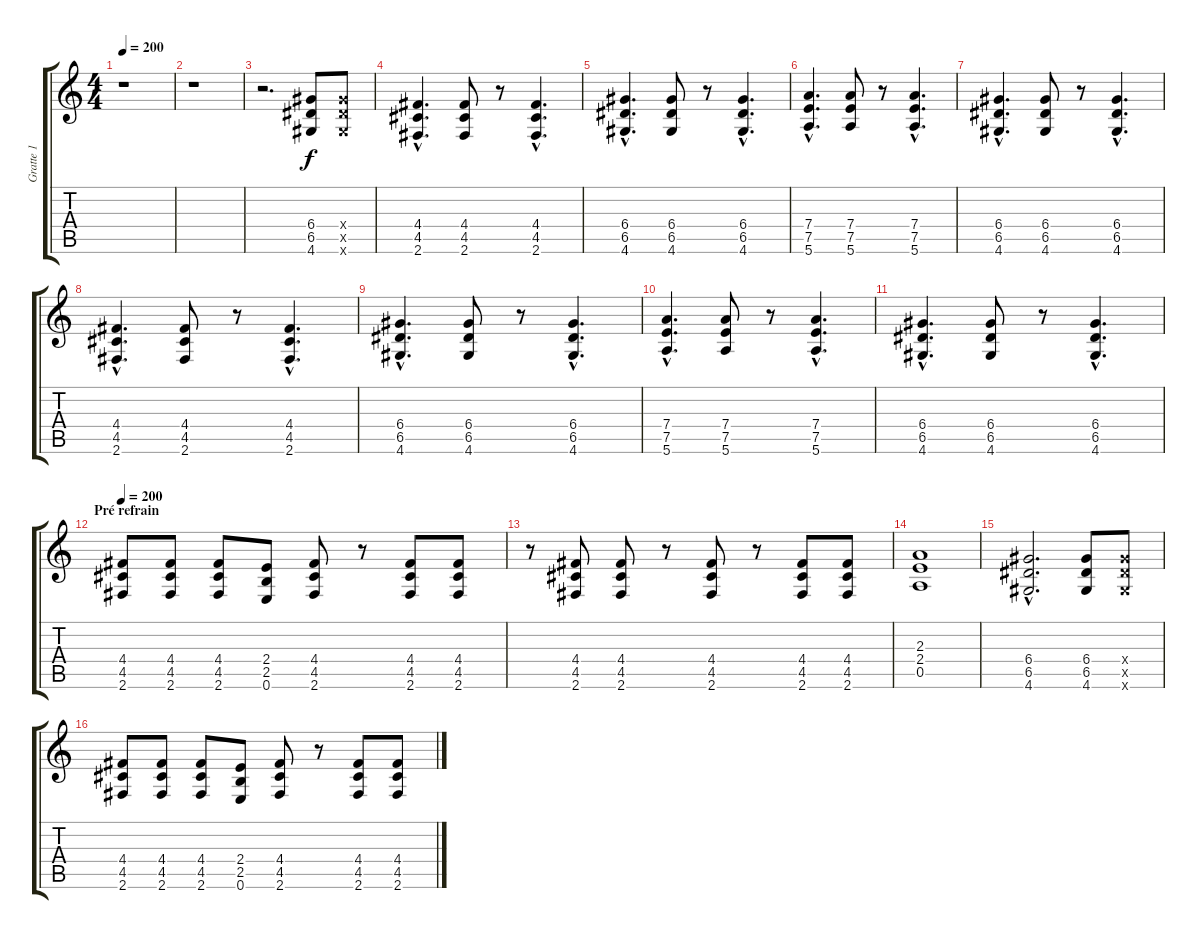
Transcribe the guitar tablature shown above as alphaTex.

\track ("Gratte 1" "Gratte 1") {instrument overdrivenguitar}
\staff {score tabs}
\tuning (E4 B3 G3 D3 A2 E2) {hide}
\ts (4 4)
\tempo 200
\clef g2
\ks c
r.1{dy f} |
r.1 |
r.2{d} (6.4 6.5 4.6).8 (6.4{x} 6.5{x} 4.6{x}).8 |
\section ("" "")
(4.4{hac} 4.5{hac} 2.6{hac}).4{d} (4.4 4.5 2.6).8 r.8 (4.4{hac} 4.5{hac} 2.6{hac}).4{d} |
(6.4{hac} 6.5{hac} 4.6{hac}).4{d} (6.4 6.5 4.6).8 r.8 (6.4{hac} 6.5{hac} 4.6{hac}).4{d} |
(7.4{hac} 7.5{hac} 5.6{hac}).4{d} (7.4 7.5 5.6).8 r.8 (7.4{hac} 7.5{hac} 5.6{hac}).4{d} |
(6.4{hac} 6.5{hac} 4.6{hac}).4{d} (6.4 6.5 4.6).8 r.8 (6.4{hac} 6.5{hac} 4.6{hac}).4{d} |
(4.4{hac} 4.5{hac} 2.6{hac}).4{d} (4.4 4.5 2.6).8 r.8 (4.4{hac} 4.5{hac} 2.6{hac}).4{d} |
(6.4{hac} 6.5{hac} 4.6{hac}).4{d} (6.4 6.5 4.6).8 r.8 (6.4{hac} 6.5{hac} 4.6{hac}).4{d} |
(7.4{hac} 7.5{hac} 5.6{hac}).4{d} (7.4 7.5 5.6).8 r.8 (7.4{hac} 7.5{hac} 5.6{hac}).4{d} |
(6.4{hac} 6.5{hac} 4.6{hac}).4{d} (6.4 6.5 4.6).8 r.8 (6.4{hac} 6.5{hac} 4.6{hac}).4{d} |
\section ("" "Pré refrain")
\tempo 200
(4.4 4.5 2.6).8 (4.4 4.5 2.6).8 (4.4 4.5 2.6).8 (2.4 2.5 0.6).8 (4.4 4.5 2.6).8 r.8 (4.4 4.5 2.6).8 (4.4 4.5 2.6).8 |
r.8 (4.4 4.5 2.6).8 (4.4 4.5 2.6).8 r.8 (4.4 4.5 2.6).8 r.8 (4.4 4.5 2.6).8 (4.4 4.5 2.6).8 |
(2.3 2.4 0.5).1 |
(6.4{hac} 6.5{hac} 4.6{hac}).2{d} (6.4 6.5 4.6).8 (6.4{x} 6.5{x} 4.6{x}).8 |
(4.4 4.5 2.6).8 (4.4 4.5 2.6).8 (4.4 4.5 2.6).8 (2.4 2.5 0.6).8 (4.4 4.5 2.6).8 r.8 (4.4 4.5 2.6).8 (4.4 4.5 2.6).8
